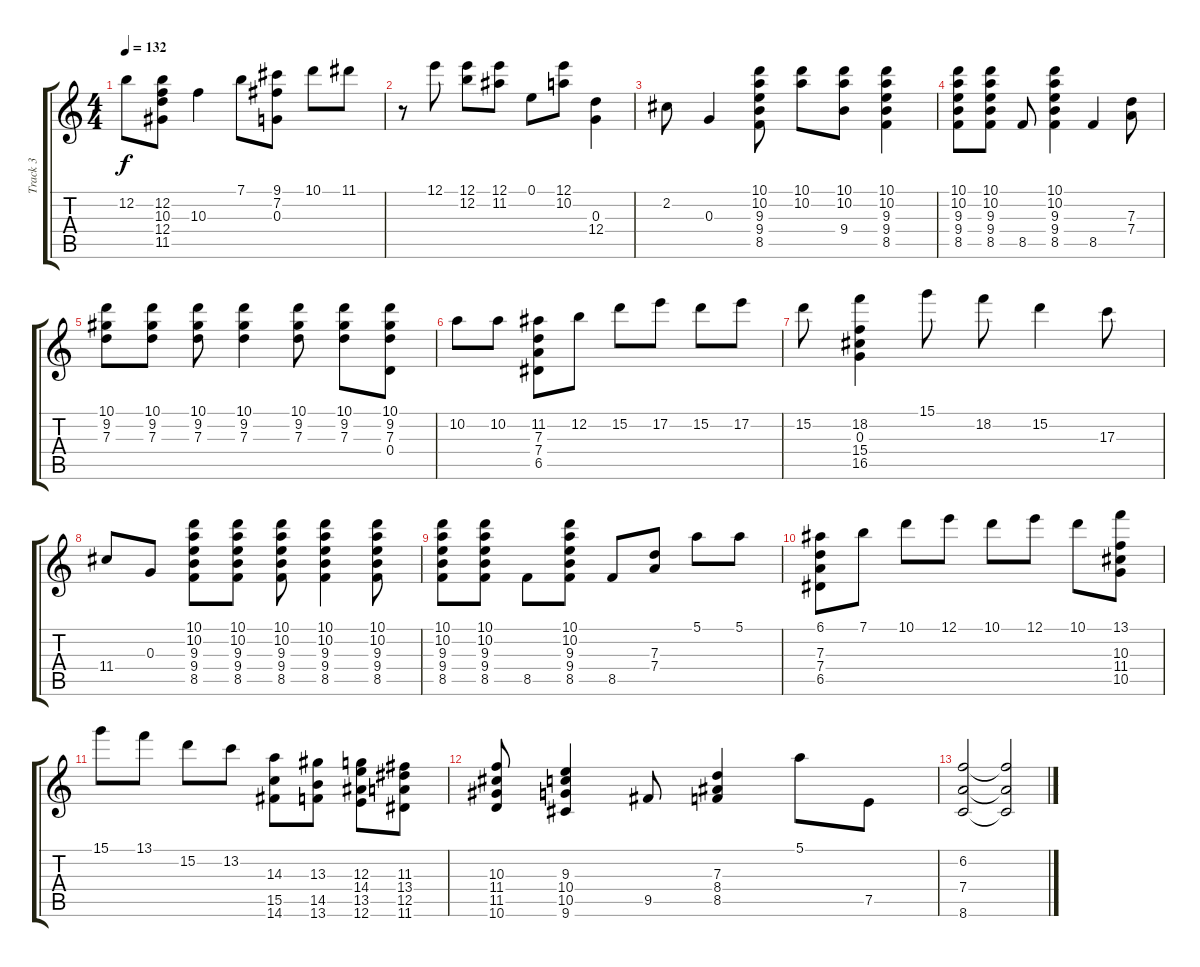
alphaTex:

\track ("Track 3" "Track 3") {instrument acousticguitarnylon}
\staff {score tabs}
\tuning (E4 B3 G3 D3 A2 E2) {hide}
\ts (4 4)
\tempo 132
\clef g2
\ks c
12.2.8{dy f} (12.2 10.3 12.4 11.5).8 10.3.4 7.1.8 (9.1 7.2 0.3).8 10.1.8 11.1.8 |
r.8 12.1.8 (12.1 12.2).8 (12.1 11.2).8 0.1.8 (12.1 10.2).8 (0.3 12.4).4 |
2.2.8 0.3.4 (10.1 10.2 9.3 9.4 8.5).8 (10.1 10.2).8 (10.1 10.2 9.4).8 (10.1 10.2 9.3 9.4 8.5).4 |
(10.1 10.2 9.3 9.4 8.5).8 (10.1 10.2 9.3 9.4 8.5).8 8.5.8 (10.1 10.2 9.3 9.4 8.5).4 8.5.4 (7.3 7.4).8 |
(10.1 9.2 7.3).8 (10.1 9.2 7.3).8 (10.1 9.2 7.3).8 (10.1 9.2 7.3).4 (10.1 9.2 7.3).8 (10.1 9.2 7.3).8 (10.1 9.2 7.3 0.4).8 |
10.2.8 10.2.8 (11.2 7.3 7.4 6.5).8 12.2.8 15.2.8 17.2.8 15.2.8 17.2.8 |
15.2.8 (18.2 0.3 15.4 16.5).4 15.1.8 18.2.8 15.2.4 17.3.8 |
11.4.8 0.3.8 (10.1 10.2 9.3 9.4 8.5).8 (10.1 10.2 9.3 9.4 8.5).8 (10.1 10.2 9.3 9.4 8.5).8 (10.1 10.2 9.3 9.4 8.5).4 (10.1 10.2 9.3 9.4 8.5).8 |
(10.1 10.2 9.3 9.4 8.5).8 (10.1 10.2 9.3 9.4 8.5).8 8.5.8 (10.1 10.2 9.3 9.4 8.5).8 8.5.8 (7.3 7.4).8 5.1.8 5.1.8 |
(6.1 7.3 7.4 6.5).8 7.1.8 10.1.8 12.1.8 10.1.8 12.1.8 10.1.8 (13.1 10.3 11.4 10.5).8 |
15.1.8 13.1.8 15.2.8 13.2.8 (14.3 15.5 14.6).8 (13.3 14.5 13.6).8 (12.3 14.4 13.5 12.6).8 (11.3 13.4 12.5 11.6).8 |
(10.3 11.4 11.5 10.6).8 (9.3 10.4 10.5 9.6).4 9.5.8 (7.3 8.4 8.5).4 5.1.8 7.5.8 |
(6.2 7.4 8.6).2 (6.2{t} 7.4{t} 8.6{t}).2
